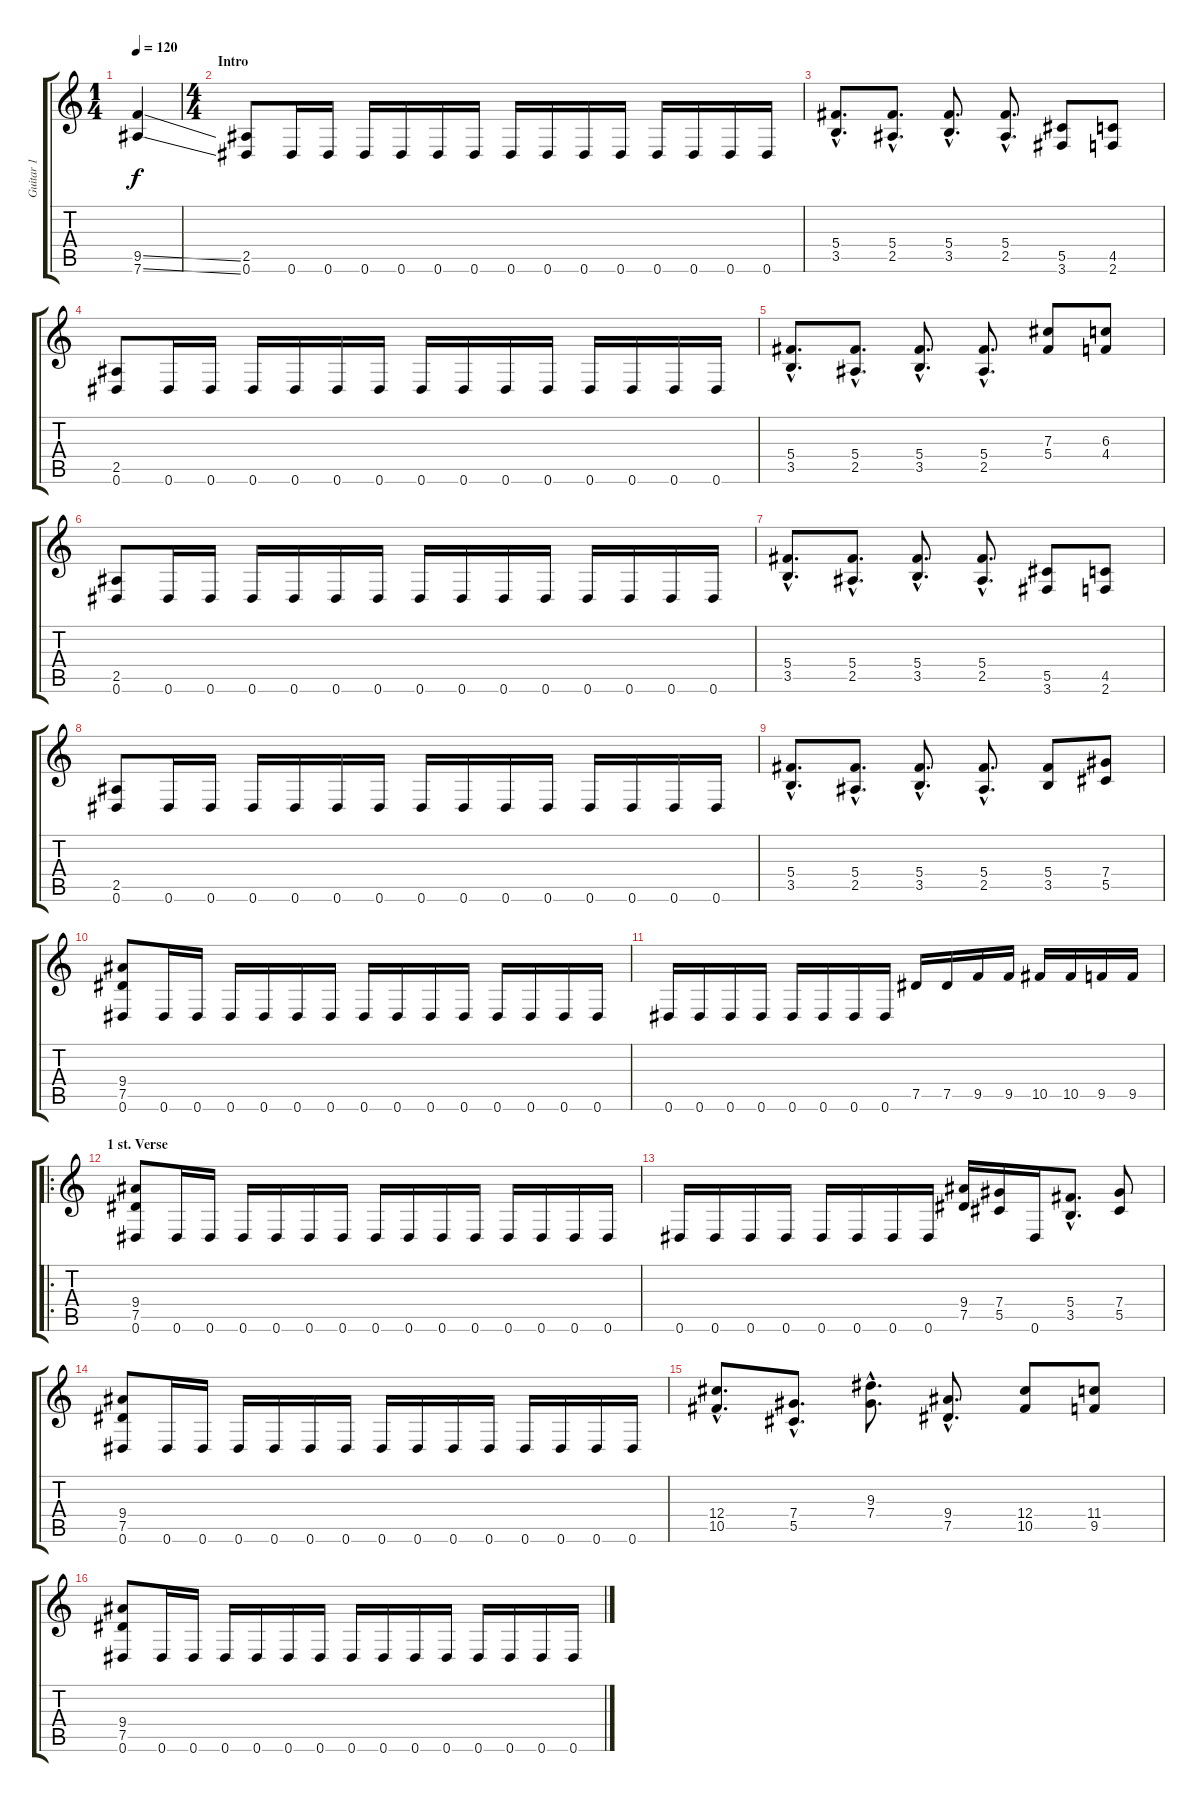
\track ("Guitar 1" "Guitar 1") {instrument distortionguitar}
\staff {score tabs}
\tuning (Eb4 Bb3 Gb3 Db3 Ab2 Eb2) {hide}
\ts (1 4)
\tempo 120
\clef g2
\ks c
(9.5{ss} 7.6{ss}).4{dy f instrument distortionguitar} |
\ts (4 4)
\section ("" "Intro")
(2.5 0.6).8 0.6.16 0.6.16 0.6.16 0.6.16 0.6.16 0.6.16 0.6.16 0.6.16 0.6.16 0.6.16 0.6.16 0.6.16 0.6.16 0.6.16 |
(5.4{hac} 3.5{hac}).8{d} (5.4{hac} 2.5{hac}).8{d} (5.4{hac} 3.5{hac}).8{d} (5.4{hac} 2.5{hac}).8{d} (5.5 3.6).8 (4.5 2.6).8 |
(2.5 0.6).8 0.6.16 0.6.16 0.6.16 0.6.16 0.6.16 0.6.16 0.6.16 0.6.16 0.6.16 0.6.16 0.6.16 0.6.16 0.6.16 0.6.16 |
(5.4{hac} 3.5{hac}).8{d} (5.4{hac} 2.5{hac}).8{d} (5.4{hac} 3.5{hac}).8{d} (5.4{hac} 2.5{hac}).8{d} (7.3 5.4).8 (6.3 4.4).8 |
(2.5 0.6).8 0.6.16 0.6.16 0.6.16 0.6.16 0.6.16 0.6.16 0.6.16 0.6.16 0.6.16 0.6.16 0.6.16 0.6.16 0.6.16 0.6.16 |
(5.4{hac} 3.5{hac}).8{d} (5.4{hac} 2.5{hac}).8{d} (5.4{hac} 3.5{hac}).8{d} (5.4{hac} 2.5{hac}).8{d} (5.5 3.6).8 (4.5 2.6).8 |
(2.5 0.6).8 0.6.16 0.6.16 0.6.16 0.6.16 0.6.16 0.6.16 0.6.16 0.6.16 0.6.16 0.6.16 0.6.16 0.6.16 0.6.16 0.6.16 |
(5.4{hac} 3.5{hac}).8{d} (5.4{hac} 2.5{hac}).8{d} (5.4{hac} 3.5{hac}).8{d} (5.4{hac} 2.5{hac}).8{d} (5.4 3.5).8 (7.4 5.5).8 |
(9.4 7.5 0.6).8 0.6.16 0.6.16 0.6.16 0.6.16 0.6.16 0.6.16 0.6.16 0.6.16 0.6.16 0.6.16 0.6.16 0.6.16 0.6.16 0.6.16 |
0.6.16 0.6.16 0.6.16 0.6.16 0.6.16 0.6.16 0.6.16 0.6.16 7.5.16 7.5.16 9.5.16 9.5.16 10.5.16 10.5.16 9.5.16 9.5.16 |
\ro
\section ("" "1 st. Verse")
(9.4 7.5 0.6).8 0.6.16 0.6.16 0.6.16 0.6.16 0.6.16 0.6.16 0.6.16 0.6.16 0.6.16 0.6.16 0.6.16 0.6.16 0.6.16 0.6.16 |
0.6.16 0.6.16 0.6.16 0.6.16 0.6.16 0.6.16 0.6.16 0.6.16 (9.4 7.5).16 (7.4 5.5).16 0.6.16 (5.4{hac} 3.5{hac}).8{d} (7.4 5.5).8 |
(9.4 7.5 0.6).8 0.6.16 0.6.16 0.6.16 0.6.16 0.6.16 0.6.16 0.6.16 0.6.16 0.6.16 0.6.16 0.6.16 0.6.16 0.6.16 0.6.16 |
(12.4{hac} 10.5{hac}).8{d} (7.4{hac} 5.5{hac}).8{d} (9.3{hac} 7.4{hac}).8{d} (9.4{hac} 7.5{hac}).8{d} (12.4 10.5).8 (11.4 9.5).8 |
(9.4 7.5 0.6).8 0.6.16 0.6.16 0.6.16 0.6.16 0.6.16 0.6.16 0.6.16 0.6.16 0.6.16 0.6.16 0.6.16 0.6.16 0.6.16 0.6.16
